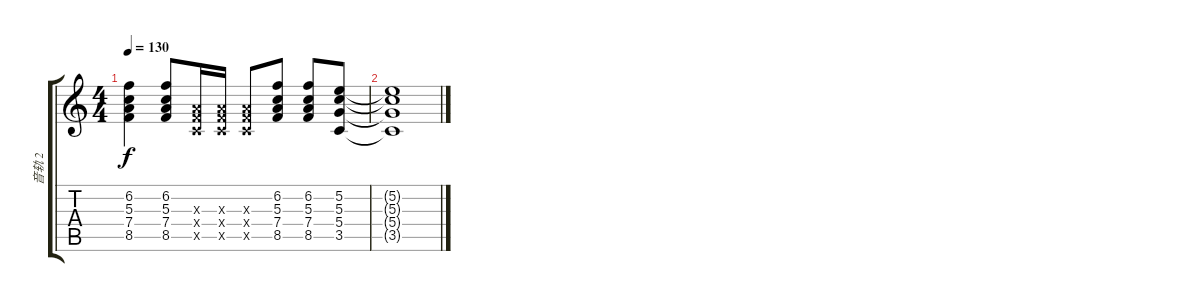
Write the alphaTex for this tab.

\track ("音轨 2" "音轨 2") {instrument distortionguitar}
\staff {score tabs}
\tuning (E4 B3 G3 D3 A2 E2) {hide}
\ts (4 4)
\tempo 130
\clef g2
\ks c
(6.2 5.3 7.4 8.5).4{dy f} (6.2 5.3 7.4 8.5).8 (2.3{x} 3.4{x} 3.5{x}).16 (2.3{x} 3.4{x} 3.5{x}).16 (2.3{x} 3.4{x} 3.5{x}).8 (6.2 5.3 7.4 8.5).8 (6.2 5.3 7.4 8.5).8 (5.2 5.3 5.4 3.5).8 |
(5.2{t} 5.3{t} 5.4{t} 3.5{t}).1
